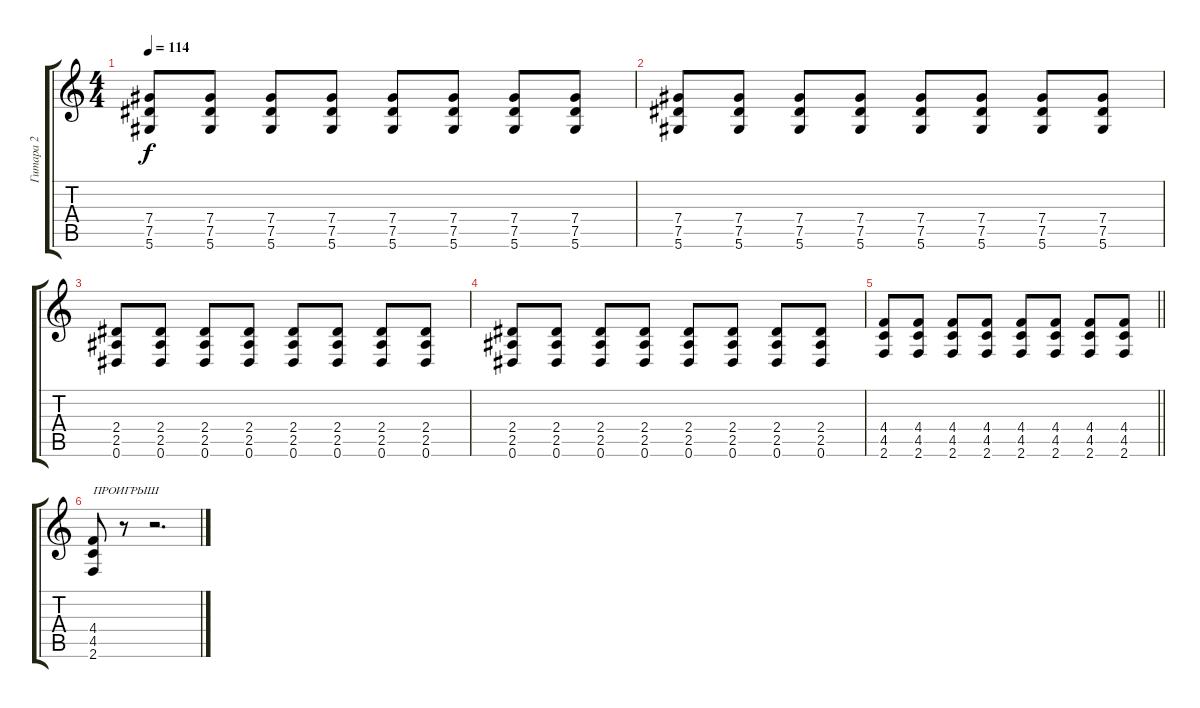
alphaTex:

\track ("Гитара 2" "Гитара 2") {instrument distortionguitar}
\staff {score tabs}
\tuning (Eb4 Bb3 Gb3 Db3 Ab2 Eb2) {hide}
\ts (4 4)
\tempo 114
\clef g2
\ks c
(7.4 7.5 5.6).8{dy f} (7.4 7.5 5.6).8 (7.4 7.5 5.6).8 (7.4 7.5 5.6).8 (7.4 7.5 5.6).8 (7.4 7.5 5.6).8 (7.4 7.5 5.6).8 (7.4 7.5 5.6).8 |
(7.4 7.5 5.6).8 (7.4 7.5 5.6).8 (7.4 7.5 5.6).8 (7.4 7.5 5.6).8 (7.4 7.5 5.6).8 (7.4 7.5 5.6).8 (7.4 7.5 5.6).8 (7.4 7.5 5.6).8 |
(2.4 2.5 0.6).8 (2.4 2.5 0.6).8 (2.4 2.5 0.6).8 (2.4 2.5 0.6).8 (2.4 2.5 0.6).8 (2.4 2.5 0.6).8 (2.4 2.5 0.6).8 (2.4 2.5 0.6).8 |
(2.4 2.5 0.6).8 (2.4 2.5 0.6).8 (2.4 2.5 0.6).8 (2.4 2.5 0.6).8 (2.4 2.5 0.6).8 (2.4 2.5 0.6).8 (2.4 2.5 0.6).8 (2.4 2.5 0.6).8 |
\barLineRight lightlight
(4.4 4.5 2.6).8 (4.4 4.5 2.6).8 (4.4 4.5 2.6).8 (4.4 4.5 2.6).8 (4.4 4.5 2.6).8 (4.4 4.5 2.6).8 (4.4 4.5 2.6).8 (4.4 4.5 2.6).8 |
(4.4 4.5 2.6).8{txt "ПРОИГРЫШ"} r.8 r.2{d}
